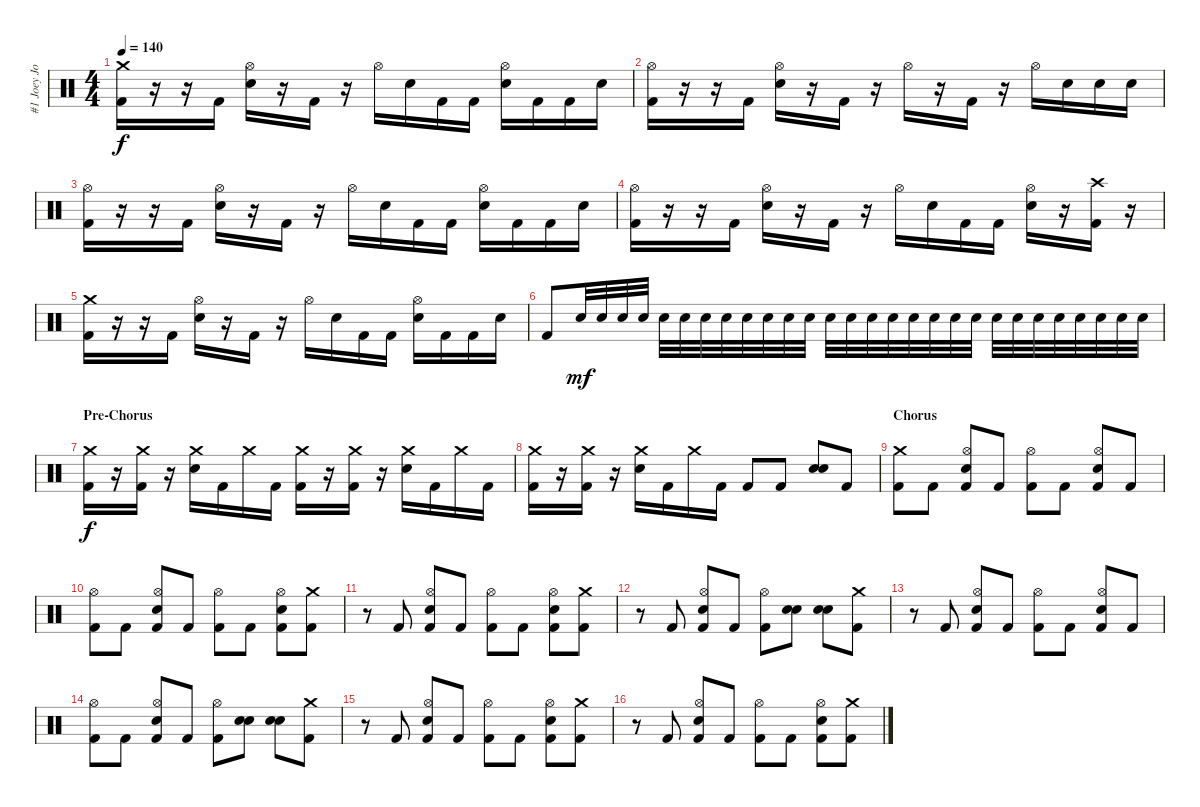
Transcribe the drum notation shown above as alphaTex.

\track ("#1 Joey Jordison - Drums" "#1 Joey Jo") {instrument percussion}
\staff {score}
\articulation defaults
\ts (4 4)
\tempo 140
\clef neutral
\ks c
("Crash medium (hit)" "Kick (hit) 2").16{dy f} r.16 r.16 "Kick (hit) 2".16 ("Hi-Hat (open)" "Electric Snare (hit)").16 r.16 "Kick (hit) 2".16 r.16 "Hi-Hat (open)".16 "Electric Snare (hit)".16 "Kick (hit) 2".16 "Kick (hit) 2".16 ("Hi-Hat (open)" "Electric Snare (hit)").16 "Kick (hit) 2".16 "Kick (hit) 2".16 "Electric Snare (hit)".16 |
("Hi-Hat (open)" "Kick (hit) 2").16 r.16 r.16 "Kick (hit) 2".16 ("Hi-Hat (open)" "Electric Snare (hit)").16 r.16 "Kick (hit) 2".16 r.16 "Hi-Hat (open)".16 r.16 "Kick (hit) 2".16 r.16 "Hi-Hat (open)".16 "Electric Snare (hit)".16 "Electric Snare (hit)".16 "Electric Snare (hit)".16 |
("Hi-Hat (open)" "Kick (hit) 2").16 r.16 r.16 "Kick (hit) 2".16 ("Hi-Hat (open)" "Electric Snare (hit)").16 r.16 "Kick (hit) 2".16 r.16 "Hi-Hat (open)".16 "Electric Snare (hit)".16 "Kick (hit) 2".16 "Kick (hit) 2".16 ("Hi-Hat (open)" "Electric Snare (hit)").16 "Kick (hit) 2".16 "Kick (hit) 2".16 "Electric Snare (hit)".16 |
("Hi-Hat (open)" "Kick (hit) 2").16 r.16 r.16 "Kick (hit) 2".16 ("Hi-Hat (open)" "Electric Snare (hit)").16 r.16 "Kick (hit) 2".16 r.16 "Hi-Hat (open)".16 "Electric Snare (hit)".16 "Kick (hit) 2".16 "Kick (hit) 2".16 ("Hi-Hat (open)" "Electric Snare (hit)").16 r.16 ("Crash high (hit)" "Kick (hit) 2").16 r.16 |
("Crash medium (hit)" "Kick (hit) 2").16 r.16 r.16 "Kick (hit) 2".16 ("Hi-Hat (open)" "Electric Snare (hit)").16 r.16 "Kick (hit) 2".16 r.16 "Hi-Hat (open)".16 "Electric Snare (hit)".16 "Kick (hit) 2".16 "Kick (hit) 2".16 ("Hi-Hat (open)" "Electric Snare (hit)").16 "Kick (hit) 2".16 "Kick (hit) 2".16 "Electric Snare (hit)".16 |
"Kick (hit) 2".8 "Electric Snare (hit)".32{dy mf} "Electric Snare (hit)".32 "Electric Snare (hit)".32 "Electric Snare (hit)".32 "Electric Snare (hit)".32 "Electric Snare (hit)".32 "Electric Snare (hit)".32 "Electric Snare (hit)".32 "Electric Snare (hit)".32 "Electric Snare (hit)".32 "Electric Snare (hit)".32 "Electric Snare (hit)".32 "Electric Snare (hit)".32 "Electric Snare (hit)".32 "Electric Snare (hit)".32 "Electric Snare (hit)".32 "Electric Snare (hit)".32 "Electric Snare (hit)".32 "Electric Snare (hit)".32 "Electric Snare (hit)".32 "Electric Snare (hit)".32 "Electric Snare (hit)".32 "Electric Snare (hit)".32 "Electric Snare (hit)".32 "Electric Snare (hit)".32 "Electric Snare (hit)".32 "Electric Snare (hit)".32 "Electric Snare (hit)".32 |
\section ("" "Pre-Chorus")
("Crash medium (hit)" "Kick (hit) 2").16{dy f} r.16 ("Crash medium (hit)" "Kick (hit) 2").16 r.16 ("Crash medium (hit)" "Electric Snare (hit)").16 "Kick (hit) 2".16 "Crash medium (hit)".16 "Kick (hit) 2".16 ("Crash medium (hit)" "Kick (hit) 2").16 r.16 ("Crash medium (hit)" "Kick (hit) 2").16 r.16 ("Crash medium (hit)" "Electric Snare (hit)").16 "Kick (hit) 2".16 "Crash medium (hit)".16 "Kick (hit) 2".16 |
("Crash medium (hit)" "Kick (hit) 2").16 r.16 ("Crash medium (hit)" "Kick (hit) 2").16 r.16 ("Crash medium (hit)" "Electric Snare (hit)").16 "Kick (hit) 2".16 "Crash medium (hit)".16 "Kick (hit) 2".16 "Kick (hit) 2".8 "Kick (hit) 2".8 ("Electric Snare (hit)" "Electric Snare (hit)").8{bd 120} "Kick (hit) 2".8 |
\section ("" "Chorus")
("Crash medium (hit)" "Kick (hit) 2").8 "Kick (hit) 2".8 ("Hi-Hat (open)" "Electric Snare (hit)" "Kick (hit) 2").8 "Kick (hit) 2".8 ("Hi-Hat (open)" "Kick (hit) 2").8 "Kick (hit) 2".8 ("Hi-Hat (open)" "Electric Snare (hit)" "Kick (hit) 2").8 "Kick (hit) 2".8 |
("Hi-Hat (open)" "Kick (hit) 2").8 "Kick (hit) 2".8 ("Hi-Hat (open)" "Electric Snare (hit)" "Kick (hit) 2").8 "Kick (hit) 2".8 ("Hi-Hat (open)" "Kick (hit) 2").8 "Kick (hit) 2".8 ("Hi-Hat (open)" "Electric Snare (hit)" "Kick (hit) 2").8 ("Crash medium (hit)" "Kick (hit) 2").8 |
r.8 "Kick (hit) 2".8 ("Hi-Hat (open)" "Electric Snare (hit)" "Kick (hit) 2").8 "Kick (hit) 2".8 ("Hi-Hat (open)" "Kick (hit) 2").8 "Kick (hit) 2".8 ("Hi-Hat (open)" "Electric Snare (hit)" "Kick (hit) 2").8 ("Crash medium (hit)" "Kick (hit) 2").8 |
r.8 "Kick (hit) 2".8 ("Hi-Hat (open)" "Electric Snare (hit)" "Kick (hit) 2").8 "Kick (hit) 2".8 ("Hi-Hat (open)" "Kick (hit) 2").8 ("Electric Snare (hit)" "Electric Snare (hit)").8 ("Electric Snare (hit)" "Electric Snare (hit)").8 ("Crash medium (hit)" "Kick (hit) 2").8 |
r.8 "Kick (hit) 2".8 ("Hi-Hat (open)" "Electric Snare (hit)" "Kick (hit) 2").8 "Kick (hit) 2".8 ("Hi-Hat (open)" "Kick (hit) 2").8 "Kick (hit) 2".8 ("Hi-Hat (open)" "Electric Snare (hit)" "Kick (hit) 2").8 "Kick (hit) 2".8 |
("Hi-Hat (open)" "Kick (hit) 2").8 "Kick (hit) 2".8 ("Hi-Hat (open)" "Electric Snare (hit)" "Kick (hit) 2").8 "Kick (hit) 2".8 ("Hi-Hat (open)" "Kick (hit) 2").8 ("Electric Snare (hit)" "Electric Snare (hit)").8 ("Electric Snare (hit)" "Electric Snare (hit)").8 ("Crash medium (hit)" "Kick (hit) 2").8 |
r.8 "Kick (hit) 2".8 ("Hi-Hat (open)" "Electric Snare (hit)" "Kick (hit) 2").8 "Kick (hit) 2".8 ("Hi-Hat (open)" "Kick (hit) 2").8 "Kick (hit) 2".8 ("Hi-Hat (open)" "Electric Snare (hit)" "Kick (hit) 2").8 ("Crash medium (hit)" "Kick (hit) 2").8 |
r.8 "Kick (hit) 2".8 ("Hi-Hat (open)" "Electric Snare (hit)" "Kick (hit) 2").8 "Kick (hit) 2".8 ("Hi-Hat (open)" "Kick (hit) 2").8 "Kick (hit) 2".8 ("Hi-Hat (open)" "Electric Snare (hit)" "Kick (hit) 2").8 ("Crash medium (hit)" "Kick (hit) 2").8
